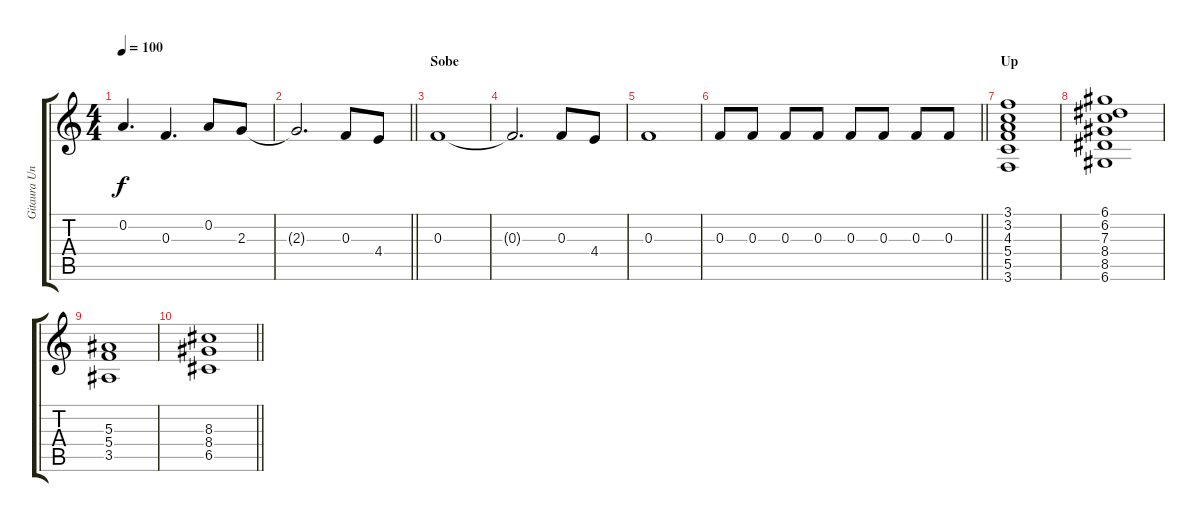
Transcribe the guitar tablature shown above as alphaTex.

\track ("Gitaura Uno" "Gitaura Un") {instrument overdrivenguitar}
\staff {score tabs}
\tuning (D4 A3 F3 C3 G2 D2) {hide}
\ts (4 4)
\tempo 100
\clef g2
\ks c
0.2.4{d dy f} 0.3.4{d} 0.2.8 2.3.8 |
\barLineRight lightlight
2.3{t}.2{d} 0.3.8 4.4.8 |
\section ("" "Sobe")
0.3.1 |
0.3{t}.2{d} 0.3.8 4.4.8 |
0.3.1 |
\barLineRight lightlight
0.3.8 0.3.8 0.3.8 0.3.8 0.3.8 0.3.8 0.3.8 0.3.8 |
\section ("" "Up")
(3.1 3.2 4.3 5.4 5.5 3.6).1{instrument electricguitarjazz} |
(6.1 6.2 7.3 8.4 8.5 6.6).1 |
(5.3 5.4 3.5).1 |
\barLineRight lightlight
(8.3 8.4 6.5).1
